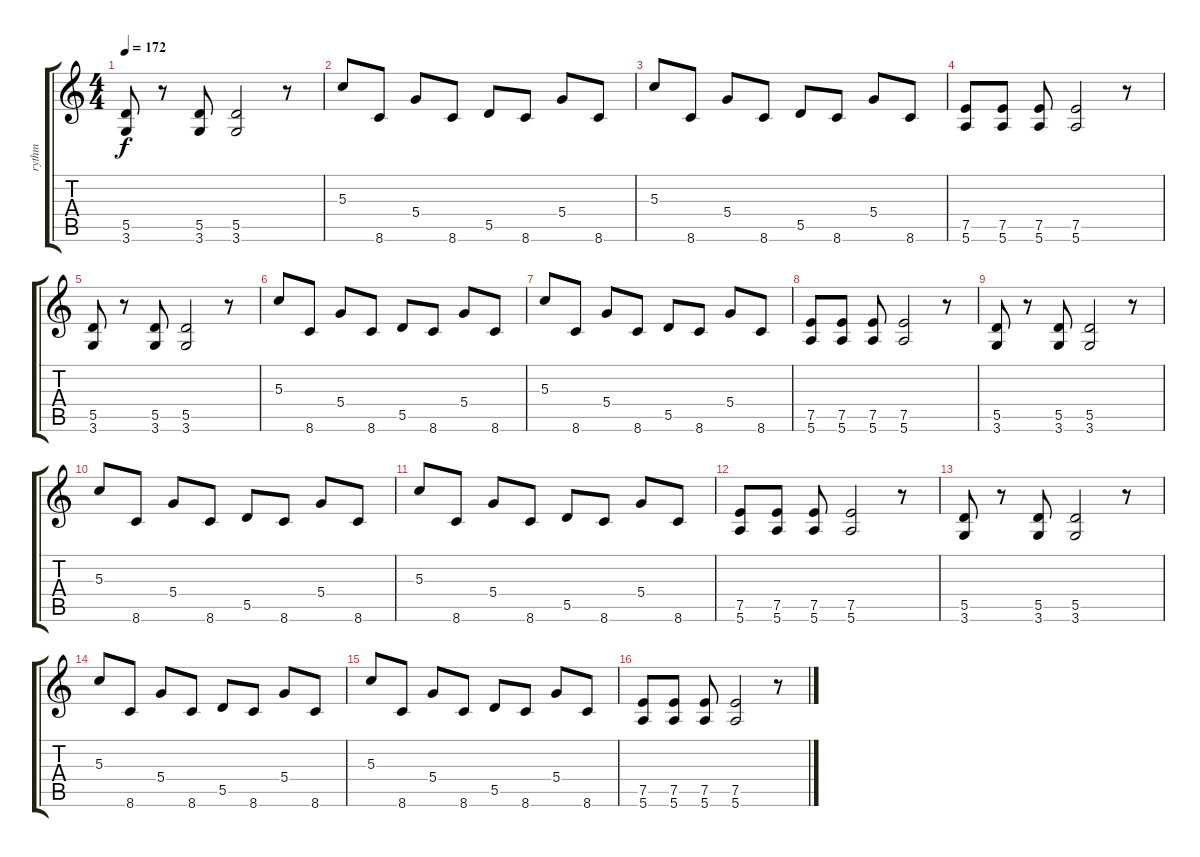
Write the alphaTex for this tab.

\track ("rythm" "rythm") {instrument overdrivenguitar}
\staff {score tabs}
\tuning (E4 B3 G3 D3 A2 E2) {hide}
\ts (4 4)
\tempo 172
\clef g2
\ks c
(5.5 3.6).8{dy f} r.8 (5.5 3.6).8 (5.5 3.6).2 r.8 |
5.3.8 8.6.8 5.4.8 8.6.8 5.5.8 8.6.8 5.4.8 8.6.8 |
5.3.8 8.6.8 5.4.8 8.6.8 5.5.8 8.6.8 5.4.8 8.6.8 |
(7.5 5.6).8 (7.5 5.6).8 (7.5 5.6).8 (7.5 5.6).2 r.8 |
(5.5 3.6).8 r.8 (5.5 3.6).8 (5.5 3.6).2 r.8 |
5.3.8 8.6.8 5.4.8 8.6.8 5.5.8 8.6.8 5.4.8 8.6.8 |
5.3.8 8.6.8 5.4.8 8.6.8 5.5.8 8.6.8 5.4.8 8.6.8 |
(7.5 5.6).8 (7.5 5.6).8 (7.5 5.6).8 (7.5 5.6).2 r.8 |
(5.5 3.6).8 r.8 (5.5 3.6).8 (5.5 3.6).2 r.8 |
5.3.8 8.6.8 5.4.8 8.6.8 5.5.8 8.6.8 5.4.8 8.6.8 |
5.3.8 8.6.8 5.4.8 8.6.8 5.5.8 8.6.8 5.4.8 8.6.8 |
(7.5 5.6).8 (7.5 5.6).8 (7.5 5.6).8 (7.5 5.6).2 r.8 |
(5.5 3.6).8 r.8 (5.5 3.6).8 (5.5 3.6).2 r.8 |
5.3.8 8.6.8 5.4.8 8.6.8 5.5.8 8.6.8 5.4.8 8.6.8 |
5.3.8 8.6.8 5.4.8 8.6.8 5.5.8 8.6.8 5.4.8 8.6.8 |
(7.5 5.6).8 (7.5 5.6).8 (7.5 5.6).8 (7.5 5.6).2 r.8
